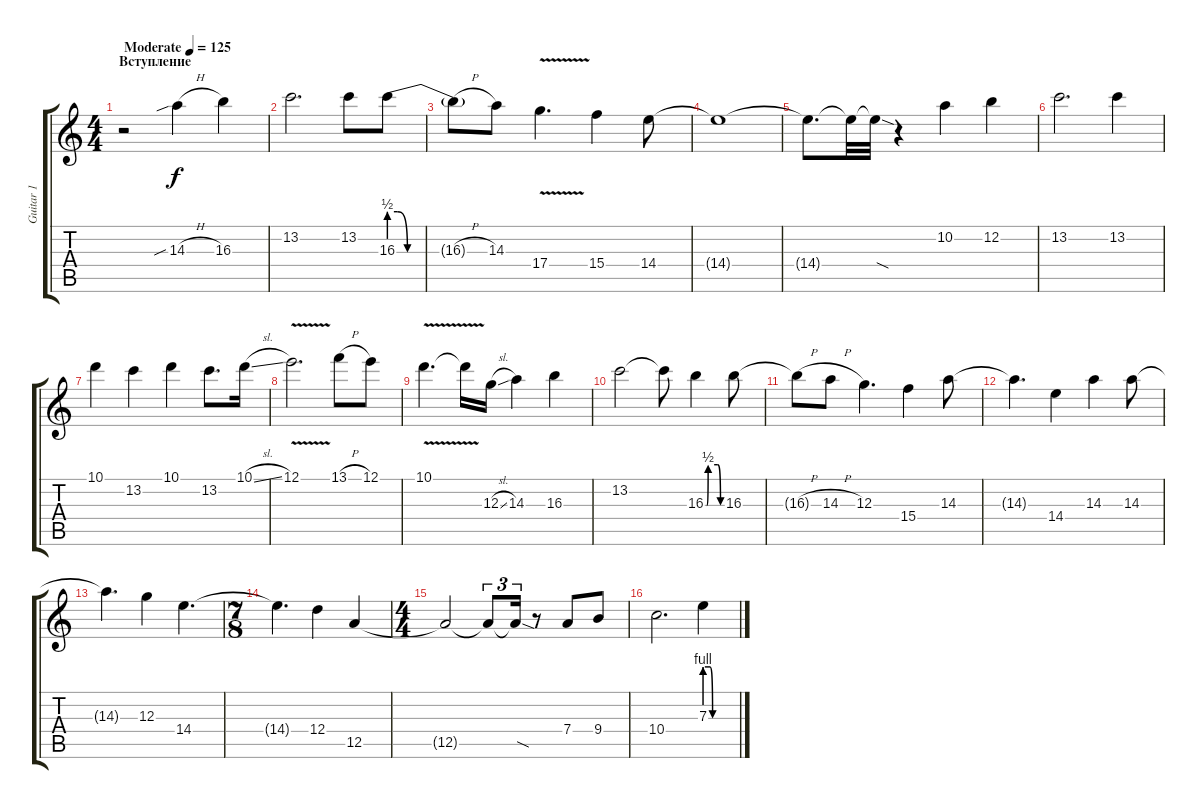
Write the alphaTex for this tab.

\track ("Guitar 1" "Guitar 1") {instrument distortionguitar}
\staff {score tabs}
\tuning (E4 B3 G3 D3 A2 E2) {hide}
\ts (4 4)
\section ("" "Вступление")
\tempo (125 "Moderate")
\clef g2
\ks c
r.2{dy f instrument distortionguitar} 14.3{sib h}.4 16.3.4 |
13.2.2{d} 13.2.8 16.3{be (custom 0 2 5 2 11 0 60 0)}.8 |
16.3{h t}.8 14.3.8 17.4{v}.4{d} 15.4.4 14.4.8 |
14.4{t}.1 |
14.4{t}.8{d} 14.4{t}.32 14.4{sod t}.32 r.4 10.2.4 12.2.4 |
13.2.2{d} 13.2.4 |
10.1.4 13.2.4 10.1.4 13.2.8{d} 10.1{sl}.16 |
12.1{v}.2{d} 13.1{h}.8 12.1.8 |
10.1{v}.4{d} 10.1{t}.16 12.3{sl}.16 14.3.4 16.3.4 |
13.2.2 13.2{t}.8 16.3{be (custom 0 0 5 0 10 2 45 2 55 0 60 0)}.4 16.3.8 |
16.3{h t}.8 14.3{h}.8 12.3.4{d} 15.4.4 14.3.8 |
14.3{t}.4{d} 14.4.4 14.3.4 14.3.8 |
14.3{t}.4{d} 12.3.4 14.4.4{d} |
\ts (7 8)
14.4{t}.4{d} 12.4.4 12.5.4 |
\ts (4 4)
12.5{t}.2 12.5{t}.8{tu (3 2)} 12.5{sod t}.16{tu (3 2)} r.8 7.4.8 9.4.8 |
10.4.2{d} 7.3{be (custom 0 4 10 4 15 0 60 0)}.4
